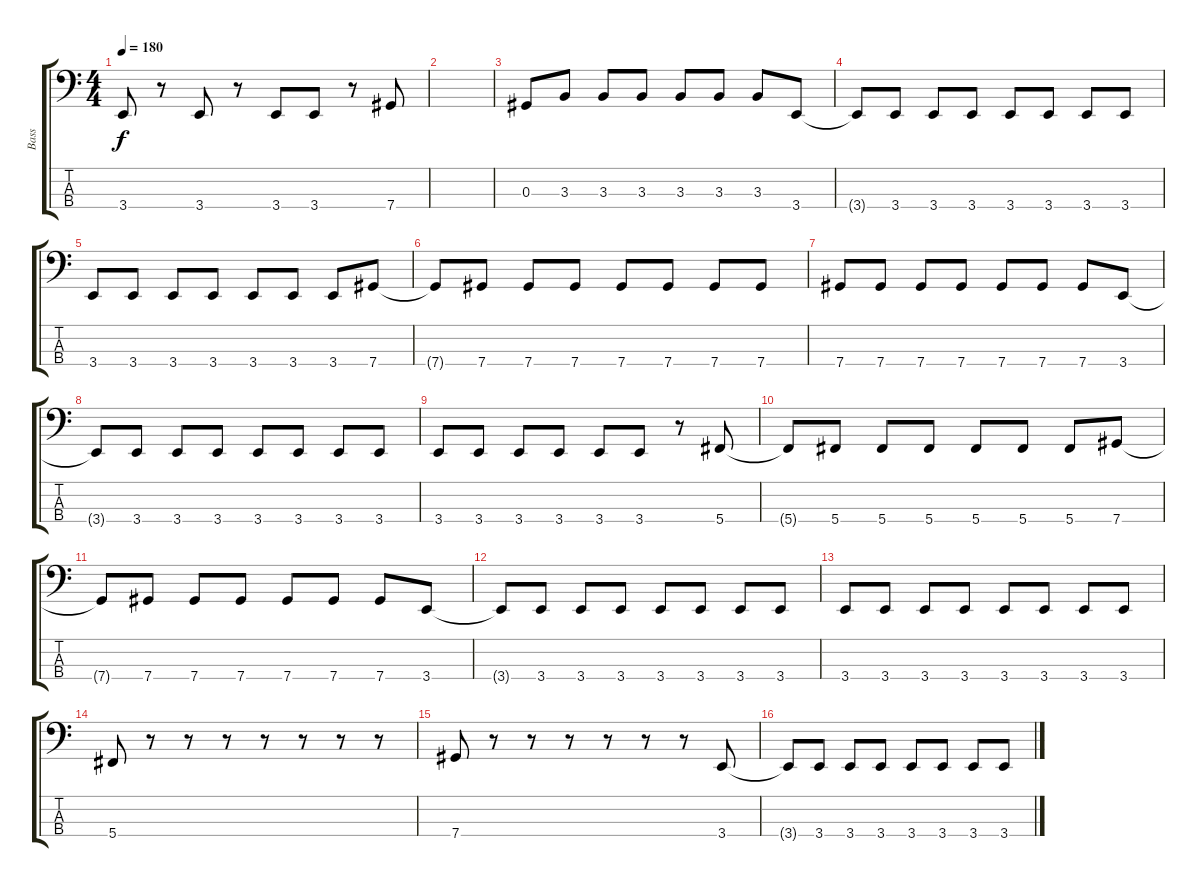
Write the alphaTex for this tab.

\track ("Bass" "Bass") {instrument electricbassfinger}
\staff {score tabs}
\tuning (Gb2 Db2 Ab1 Db1) {hide}
\ts (4 4)
\tempo 180
\clef f4
\ks c
3.4.8{dy f} r.8 3.4.8 r.8 3.4.8 3.4.8 r.8 7.4.8 |
|
0.3.8 3.3.8 3.3.8 3.3.8 3.3.8 3.3.8 3.3.8 3.4.8 |
3.4{t}.8 3.4.8 3.4.8 3.4.8 3.4.8 3.4.8 3.4.8 3.4.8 |
3.4.8 3.4.8 3.4.8 3.4.8 3.4.8 3.4.8 3.4.8 7.4.8 |
7.4{t}.8 7.4.8 7.4.8 7.4.8 7.4.8 7.4.8 7.4.8 7.4.8 |
7.4.8 7.4.8 7.4.8 7.4.8 7.4.8 7.4.8 7.4.8 3.4.8 |
3.4{t}.8 3.4.8 3.4.8 3.4.8 3.4.8 3.4.8 3.4.8 3.4.8 |
3.4.8 3.4.8 3.4.8 3.4.8 3.4.8 3.4.8 r.8 5.4.8 |
5.4{t}.8 5.4.8 5.4.8 5.4.8 5.4.8 5.4.8 5.4.8 7.4.8 |
7.4{t}.8 7.4.8 7.4.8 7.4.8 7.4.8 7.4.8 7.4.8 3.4.8 |
3.4{t}.8 3.4.8 3.4.8 3.4.8 3.4.8 3.4.8 3.4.8 3.4.8 |
3.4.8 3.4.8 3.4.8 3.4.8 3.4.8 3.4.8 3.4.8 3.4.8 |
5.4.8 r.8 r.8 r.8 r.8 r.8 r.8 r.8 |
7.4.8 r.8 r.8 r.8 r.8 r.8 r.8 3.4.8 |
3.4{t}.8 3.4.8 3.4.8 3.4.8 3.4.8 3.4.8 3.4.8 3.4.8
